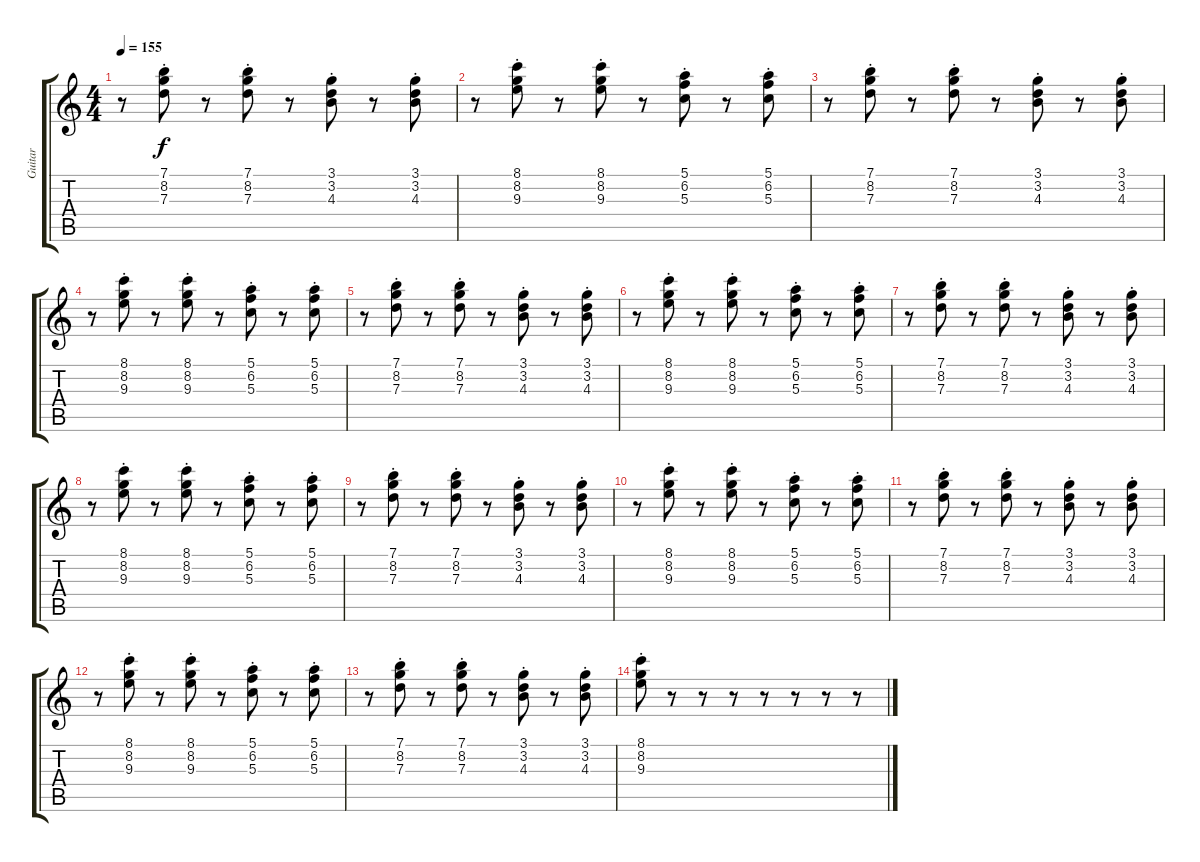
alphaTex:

\track ("Guitar" "Guitar") {instrument electricguitarclean}
\staff {score tabs}
\tuning (E4 B3 G3 D3 A2 E2) {hide}
\ts (4 4)
\tempo 155
\clef g2
\ks c
r.8{dy f} (7.1 8.2{st} 7.3).8 r.8 (7.1 8.2{st} 7.3).8 r.8 (3.1 3.2{st} 4.3).8 r.8 (3.1 3.2{st} 4.3).8 |
r.8 (8.1 8.2{st} 9.3).8 r.8 (8.1 8.2{st} 9.3).8 r.8 (5.1 6.2{st} 5.3).8 r.8 (5.1 6.2{st} 5.3).8 |
r.8 (7.1 8.2{st} 7.3).8 r.8 (7.1 8.2{st} 7.3).8 r.8 (3.1 3.2{st} 4.3).8 r.8 (3.1 3.2{st} 4.3).8 |
r.8 (8.1 8.2{st} 9.3).8 r.8 (8.1 8.2{st} 9.3).8 r.8 (5.1 6.2{st} 5.3).8 r.8 (5.1 6.2{st} 5.3).8 |
r.8 (7.1 8.2{st} 7.3).8 r.8 (7.1 8.2{st} 7.3).8 r.8 (3.1 3.2{st} 4.3).8 r.8 (3.1 3.2{st} 4.3).8 |
r.8 (8.1 8.2{st} 9.3).8 r.8 (8.1 8.2{st} 9.3).8 r.8 (5.1 6.2{st} 5.3).8 r.8 (5.1 6.2{st} 5.3).8 |
r.8 (7.1 8.2{st} 7.3).8 r.8 (7.1 8.2{st} 7.3).8 r.8 (3.1 3.2{st} 4.3).8 r.8 (3.1 3.2{st} 4.3).8 |
r.8 (8.1 8.2{st} 9.3).8 r.8 (8.1 8.2{st} 9.3).8 r.8 (5.1 6.2{st} 5.3).8 r.8 (5.1 6.2{st} 5.3).8 |
r.8 (7.1 8.2{st} 7.3).8 r.8 (7.1 8.2{st} 7.3).8 r.8 (3.1 3.2{st} 4.3).8 r.8 (3.1 3.2{st} 4.3).8 |
r.8 (8.1 8.2{st} 9.3).8 r.8 (8.1 8.2{st} 9.3).8 r.8 (5.1 6.2{st} 5.3).8 r.8 (5.1 6.2{st} 5.3).8 |
r.8 (7.1 8.2{st} 7.3).8 r.8 (7.1 8.2{st} 7.3).8 r.8 (3.1 3.2{st} 4.3).8 r.8 (3.1 3.2{st} 4.3).8 |
r.8 (8.1 8.2{st} 9.3).8 r.8 (8.1 8.2{st} 9.3).8 r.8 (5.1 6.2{st} 5.3).8 r.8 (5.1 6.2{st} 5.3).8 |
r.8 (7.1 8.2{st} 7.3).8 r.8 (7.1 8.2{st} 7.3).8 r.8 (3.1 3.2{st} 4.3).8 r.8 (3.1 3.2{st} 4.3).8 |
(8.1 8.2 9.3{st}).8 r.8 r.8 r.8 r.8 r.8 r.8 r.8
